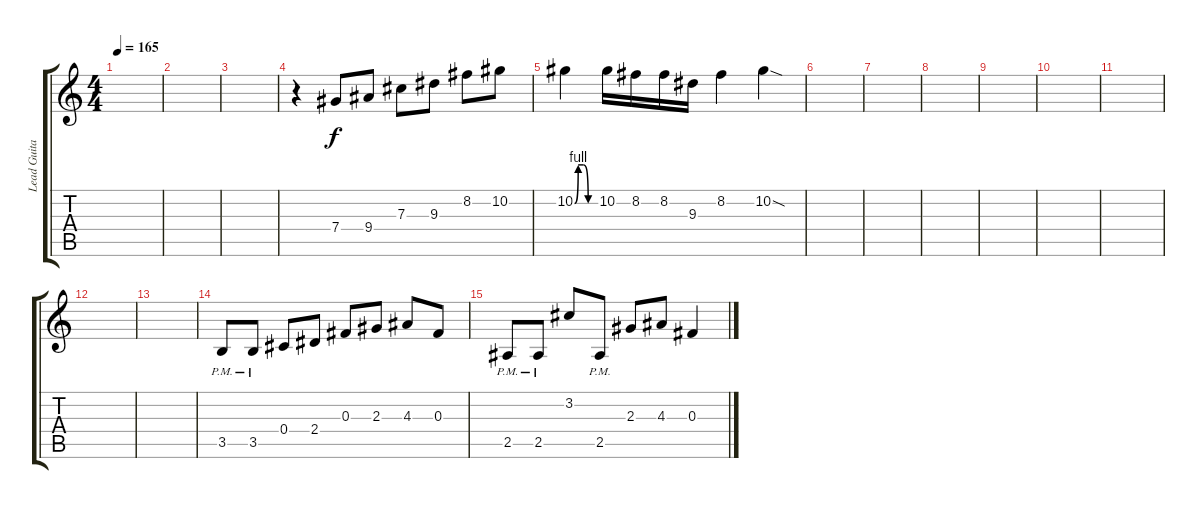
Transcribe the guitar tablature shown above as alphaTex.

\track ("Lead Guitar" "Lead Guita") {instrument distortionguitar}
\staff {score tabs}
\tuning (Eb4 Bb3 Gb3 Db3 Ab2 Eb2) {hide}
\ts (4 4)
\tempo 165
\clef g2
\ks c
|
|
|
r.4 7.4.8 9.4.8 7.3.8 9.3.8 8.2.8 10.2.8 |
10.2{be (custom 0 0 10 4 25 4 39 0 60 0)}.4 10.2.16 8.2.16 8.2.16 9.3.16 8.2.4 10.2{sod}.4 |
|
|
|
|
|
|
|
|
3.5{pm}.8 3.5{pm}.8 0.4.8 2.4.8 0.3.8 2.3.8 4.3.8 0.3.8 |
2.5{pm}.8 2.5{pm}.8 3.2.8 2.5{pm}.8 2.3.8 4.3.8 0.3.4
